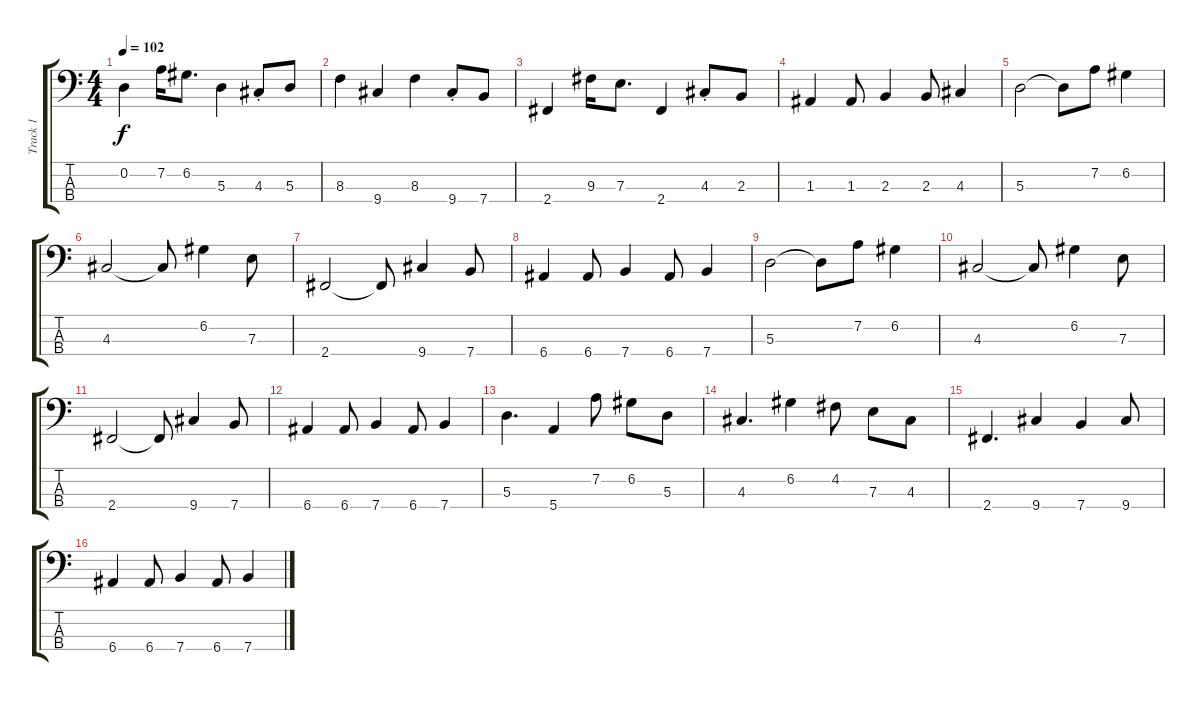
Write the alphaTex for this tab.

\track ("Track 1" "Track 1") {instrument electricbassfinger}
\staff {score tabs}
\tuning (G2 D2 A1 E1) {hide}
\ts (4 4)
\tempo 102
\clef f4
\ks c
0.2.4{dy f} 7.2.16 6.2.8{d} 5.3.4 4.3{st}.8 5.3.8 |
8.3.4 9.4.4 8.3.4 9.4{st}.8 7.4.8 |
2.4.4 9.3.16 7.3.8{d} 2.4.4 4.3{st}.8 2.3.8 |
1.3.4 1.3.8 2.3.4 2.3.8 4.3.4 |
5.3.2 5.3{t}.8 7.2.8 6.2.4 |
4.3.2 4.3{t}.8 6.2.4 7.3.8 |
2.4.2 2.4{t}.8 9.4.4 7.4.8 |
6.4.4 6.4.8 7.4.4 6.4.8 7.4.4 |
5.3.2 5.3{t}.8 7.2.8 6.2.4 |
4.3.2 4.3{t}.8 6.2.4 7.3.8 |
2.4.2 2.4{t}.8 9.4.4 7.4.8 |
6.4.4 6.4.8 7.4.4 6.4.8 7.4.4 |
5.3.4{d} 5.4.4 7.2.8 6.2.8 5.3.8 |
4.3.4{d} 6.2.4 4.2.8 7.3.8 4.3.8 |
2.4.4{d} 9.4.4 7.4.4 9.4.8 |
6.4.4 6.4.8 7.4.4 6.4.8 7.4.4
